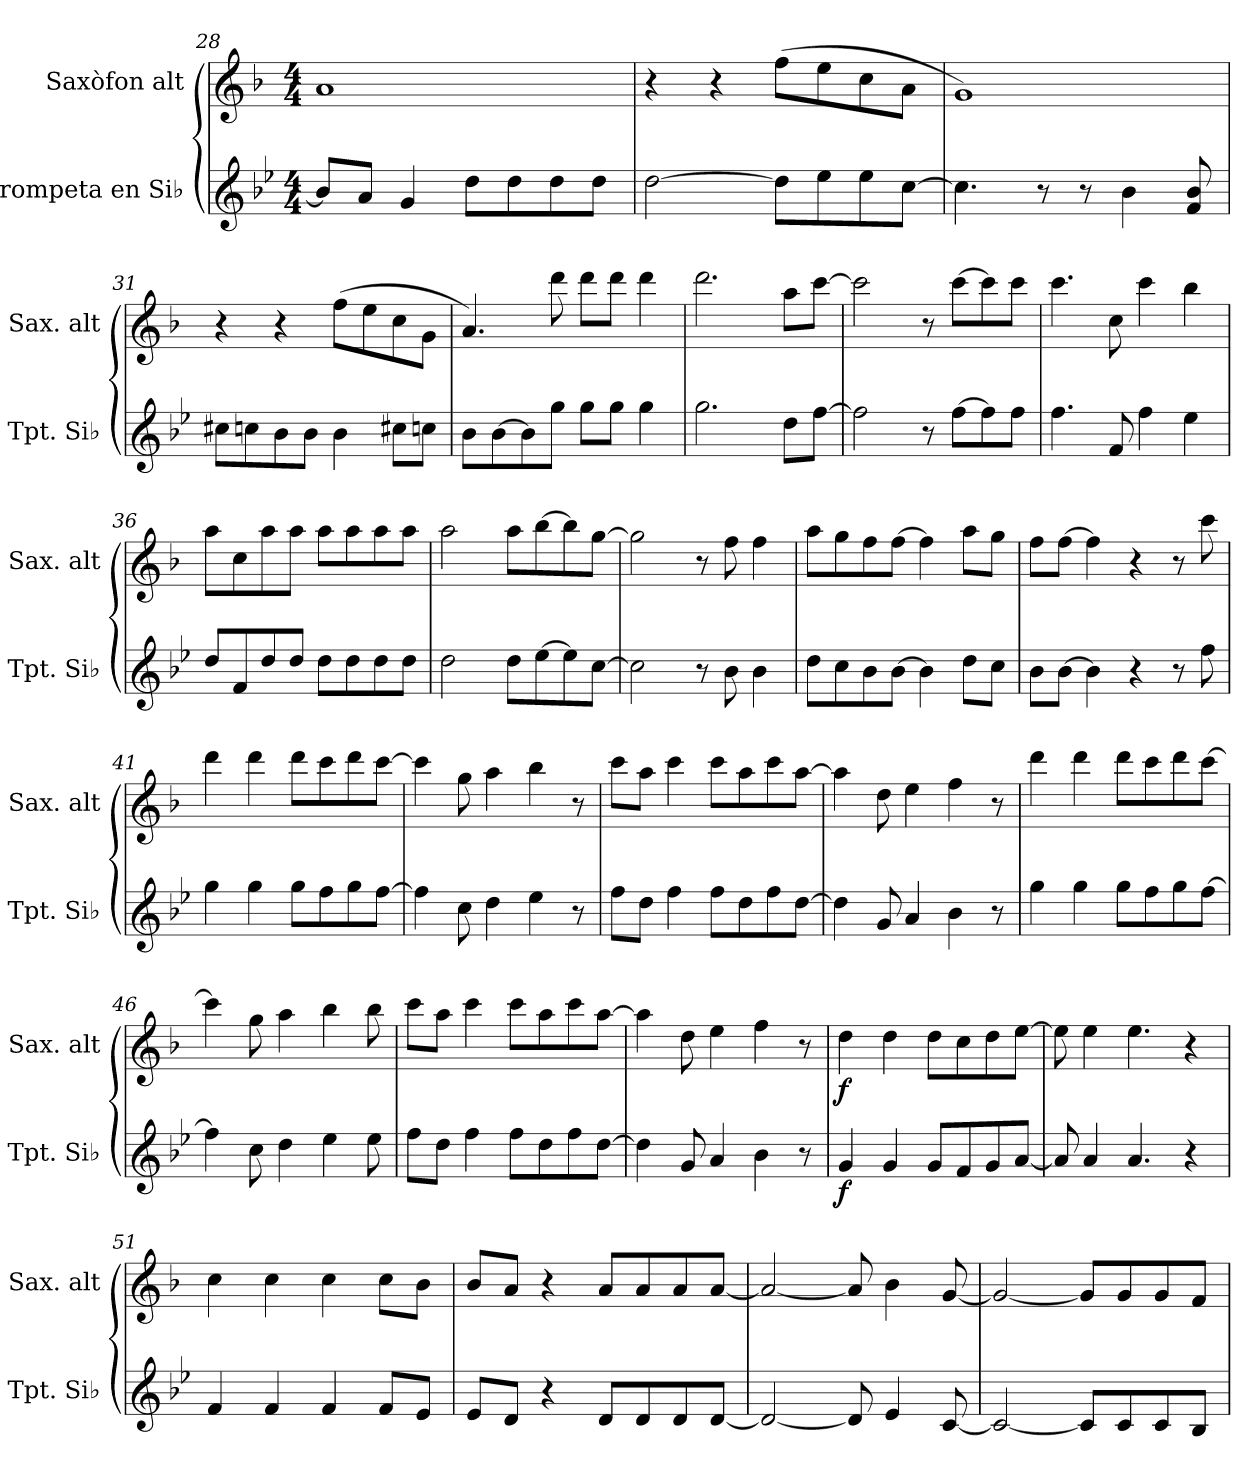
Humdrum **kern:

**kern	**dynam	**kern	**dynam
*part2	*part2	*part1	*part1
*staff2	*staff2	*staff1	*staff1
*I"Trompeta en Si♭	*	*I"Saxòfon alt	*
*I'Tpt. Si♭	*	*I'Sax. alt	*
*clefG2	*	*clefG2	*
*ITrd1c2	*	*ITrd5c9	*
*k[b-e-a-d-]	*	*k[b-e-a-d-]	*
*M4/4	*	*M4/4	*
=28	=28	=28	=28
8a-/L]	.	1c	.
8g/J	.	.	.
4f/	.	.	.
8cc\L	.	.	.
8cc\	.	.	.
8cc\	.	.	.
8cc\J	.	.	.
=29	=29	=29	=29
[2cc\	.	4r	.
.	.	4r	.
8cc\L]	.	(>8a-\L	.
8dd-\	.	8g\	.
8dd-\	.	8e-\	.
[8b-\J	.	8c\J	.
!!LO:PB:g=z
=30	=30	=30	=30
4.b-\]	.	1B-)	.
8r	.	.	.
8r	.	.	.
4a-\	.	.	.
8e-/ 8a-/	.	.	.
=31	=31	=31	=31
8bn\L	.	4r	.
8b-X\	.	.	.
8a-\	.	4r	.
8a-\J	.	.	.
4a-\	.	(>8a-\L	.
.	.	8g\	.
8bn\L	.	8e-\	.
8b-X\J	.	8B-\J	.
=32	=32	=32	=32
8a-\L	.	4.c/)	.
[8a-\	.	.	.
8a-\]	.	.	.
8ff\J	.	8ff\	.
8ff\L	.	8ff\L	.
8ff\J	.	8ff\J	.
4ff\	.	4ff\	.
=33	=33	=33	=33
2.ff\	.	2.ff\	.
8cc\L	.	8cc\L	.
[8ee-\J	.	[8ee-\J	.
=34	=34	=34	=34
2ee-\]	.	2ee-\]	.
8r	.	8r	.
[8ee-\L	.	[8ee-\L	.
8ee-\]	.	8ee-\]	.
8ee-\J	.	8ee-\J	.
=35	=35	=35	=35
4.ee-\	.	4.ee-\	.
8e-/	.	8e-\	.
4ee-\	.	4ee-\	.
4dd-\	.	4dd-\	.
!!LO:LB:g=z
=36	=36	=36	=36
8cc/L	.	8cc\L	.
8e-/	.	8e-\	.
8cc/	.	8cc\	.
8cc/J	.	8cc\J	.
8cc\L	.	8cc\L	.
8cc\	.	8cc\	.
8cc\	.	8cc\	.
8cc\J	.	8cc\J	.
=37	=37	=37	=37
2cc\	.	2cc\	.
8cc\L	.	8cc\L	.
[8dd-\	.	[8dd-\	.
8dd-\]	.	8dd-\]	.
[8b-\J	.	[8b-\J	.
=38	=38	=38	=38
2b-\]	.	2b-\]	.
8r	.	8r	.
8a-\	.	8a-\	.
4a-\	.	4a-\	.
=39	=39	=39	=39
8cc\L	.	8cc\L	.
8b-\	.	8b-\	.
8a-\	.	8a-\	.
[8a-\J	.	[8a-\J	.
4a-\]	.	4a-\]	.
8cc\L	.	8cc\L	.
8b-\J	.	8b-\J	.
=40	=40	=40	=40
8a-\L	.	8a-\L	.
[8a-\J	.	[8a-\J	.
4a-\]	.	4a-\]	.
4r	.	4r	.
8r	.	8r	.
8ee-\	.	8ee-\	.
!!LO:LB:g=z
=41	=41	=41	=41
4ff\	.	4ff\	.
4ff\	.	4ff\	.
8ff\L	.	8ff\L	.
8ee-\	.	8ee-\	.
8ff\	.	8ff\	.
[8ee-\J	.	[8ee-\J	.
=42	=42	=42	=42
4ee-\]	.	4ee-\]	.
8b-\	.	8b-\	.
4cc\	.	4cc\	.
4dd-\	.	4dd-\	.
8r	.	8r	.
=43	=43	=43	=43
8ee-\L	.	8ee-\L	.
8cc\J	.	8cc\J	.
4ee-\	.	4ee-\	.
8ee-\L	.	8ee-\L	.
8cc\	.	8cc\	.
8ee-\	.	8ee-\	.
[8cc\J	.	[8cc\J	.
=44	=44	=44	=44
4cc\]	.	4cc\]	.
8f/	.	8f\	.
4g/	.	4g\	.
4a-\	.	4a-\	.
8r	.	8r	.
=45	=45	=45	=45
4ff\	.	4ff\	.
4ff\	.	4ff\	.
8ff\L	.	8ff\L	.
8ee-\	.	8ee-\	.
8ff\	.	8ff\	.
[8ee-\J	.	[8ee-\J	.
!!LO:LB:g=z
=46	=46	=46	=46
4ee-\]	.	4ee-\]	.
8b-\	.	8b-\	.
4cc\	.	4cc\	.
4dd-\	.	4dd-\	.
8dd-\	.	8dd-\	.
=47	=47	=47	=47
8ee-\L	.	8ee-\L	.
8cc\J	.	8cc\J	.
4ee-\	.	4ee-\	.
8ee-\L	.	8ee-\L	.
8cc\	.	8cc\	.
8ee-\	.	8ee-\	.
[8cc\J	.	[8cc\J	.
=48	=48	=48	=48
4cc\]	.	4cc\]	.
8f/	.	8f\	.
4g/	.	4g\	.
4a-\	.	4a-\	.
8r	.	8r	.
=49	=49	=49	=49
!	!LO:DY:b	!	!LO:DY:b
4f/	f	4f\	f
4f/	.	4f\	.
8f/L	.	8f\L	.
8e-/	.	8e-\	.
8f/	.	8f\	.
[8g/J	.	[8g\J	.
=50	=50	=50	=50
8g/]	.	8g\]	.
4g/	.	4g\	.
4.g/	.	4.g\	.
4r	.	4r	.
=51	=51	=51	=51
4e-/	.	4e-\	.
4e-/	.	4e-\	.
4e-/	.	4e-\	.
8e-/L	.	8e-\L	.
8d-/J	.	8d-\J	.
!!LO:LB:g=z
=52	=52	=52	=52
8d-/L	.	8d-/L	.
8c/J	.	8c/J	.
4r	.	4r	.
8c/L	.	8c/L	.
8c/	.	8c/	.
8c/	.	8c/	.
[8c/J	.	[8c/J	.
=53	=53	=53	=53
2c/_	.	2c/_	.
8c/]	.	8c/]	.
4d-/	.	4d-\	.
[8B-/	.	[8B-/	.
=54	=54	=54	=54
2B-/_	.	2B-/_	.
8B-/L]	.	8B-/L]	.
8B-/	.	8B-/	.
8B-/	.	8B-/	.
8A-/J	.	8A-/J	.
=	=	=	=
*-	*-	*-	*-
